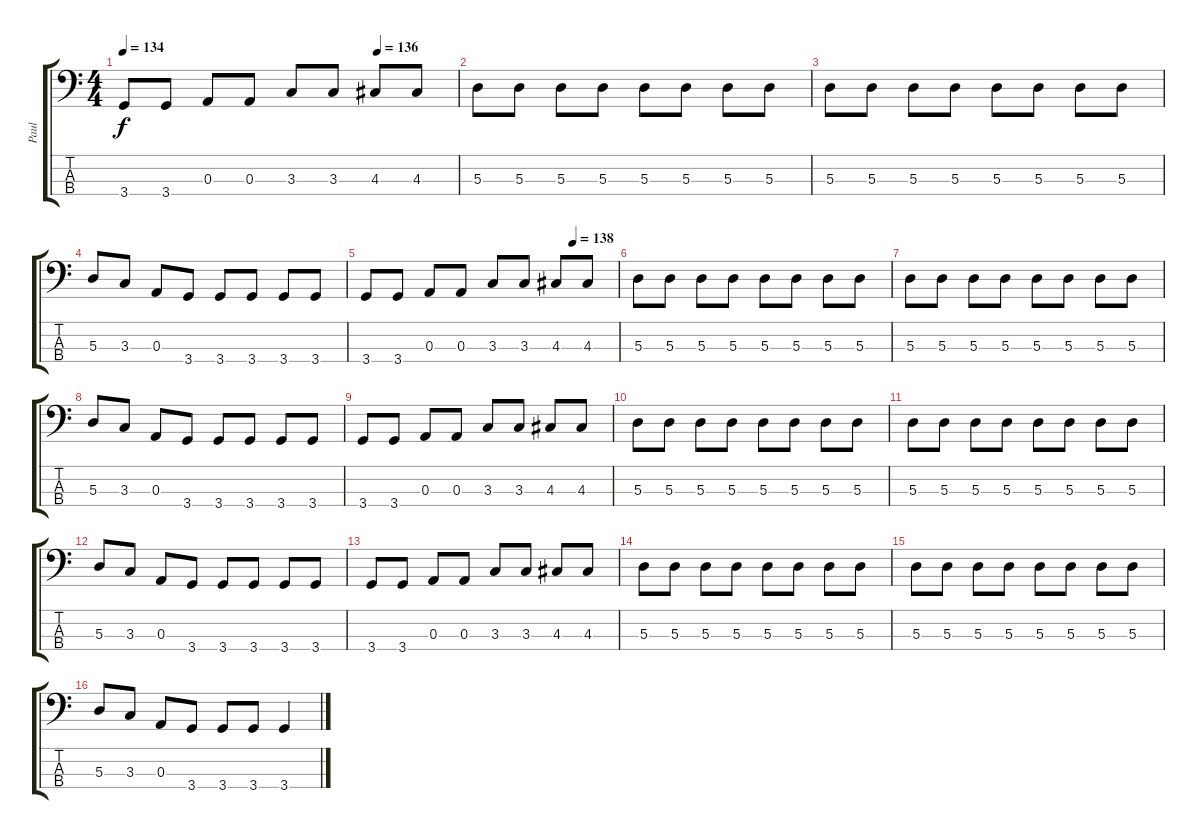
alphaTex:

\track ("Paul" "Paul") {instrument electricbassfinger}
\staff {score tabs}
\tuning (G2 D2 A1 E1) {hide}
\ts (4 4)
\tempo 134
\tempo (136 0.7604166666666666)
\clef f4
\ks c
3.4.8{dy f} 3.4.8 0.3.8 0.3.8 3.3.8 3.3.8 4.3.8 4.3.8 |
5.3.8 5.3.8 5.3.8 5.3.8 5.3.8 5.3.8 5.3.8 5.3.8 |
5.3.8 5.3.8 5.3.8 5.3.8 5.3.8 5.3.8 5.3.8 5.3.8 |
5.3.8 3.3.8 0.3.8 3.4.8 3.4.8 3.4.8 3.4.8 3.4.8 |
\tempo (138 0.8229166666666666)
3.4.8 3.4.8 0.3.8 0.3.8 3.3.8 3.3.8 4.3.8 4.3.8 |
5.3.8 5.3.8 5.3.8 5.3.8 5.3.8 5.3.8 5.3.8 5.3.8 |
5.3.8 5.3.8 5.3.8 5.3.8 5.3.8 5.3.8 5.3.8 5.3.8 |
5.3.8 3.3.8 0.3.8 3.4.8 3.4.8 3.4.8 3.4.8 3.4.8 |
3.4.8 3.4.8 0.3.8 0.3.8 3.3.8 3.3.8 4.3.8 4.3.8 |
5.3.8 5.3.8 5.3.8 5.3.8 5.3.8 5.3.8 5.3.8 5.3.8 |
5.3.8 5.3.8 5.3.8 5.3.8 5.3.8 5.3.8 5.3.8 5.3.8 |
5.3.8 3.3.8 0.3.8 3.4.8 3.4.8 3.4.8 3.4.8 3.4.8 |
3.4.8 3.4.8 0.3.8 0.3.8 3.3.8 3.3.8 4.3.8 4.3.8 |
5.3.8 5.3.8 5.3.8 5.3.8 5.3.8 5.3.8 5.3.8 5.3.8 |
5.3.8 5.3.8 5.3.8 5.3.8 5.3.8 5.3.8 5.3.8 5.3.8 |
5.3.8 3.3.8 0.3.8 3.4.8 3.4.8 3.4.8 3.4.4
